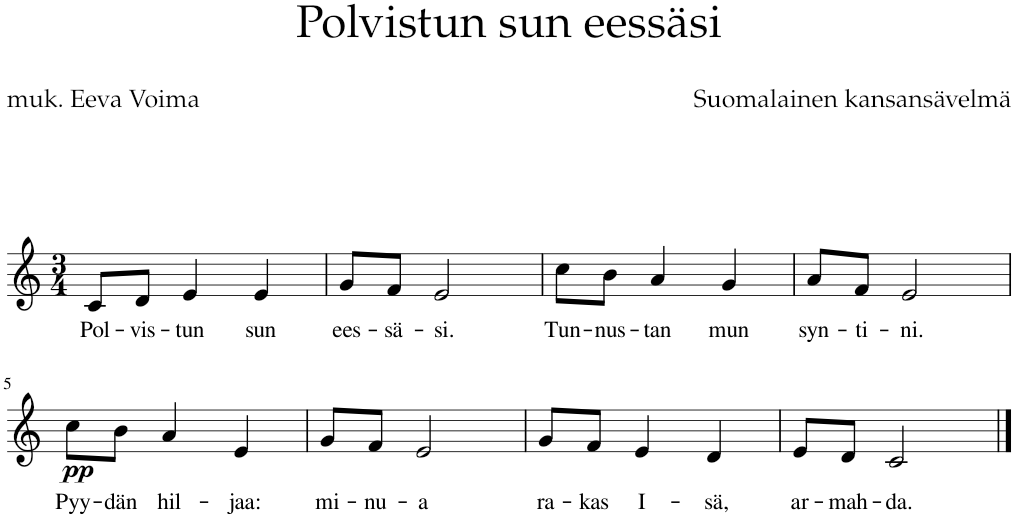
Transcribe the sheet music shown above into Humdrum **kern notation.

**kern	**text	**dynam
*part1	*part1	*part1
*staff1	*staff1	*staff1
*I"Staff	*	*
*clefG2	*	*
*k[]	*	*
*M3/4	*	*
=1	=1	=1
!	!LO:LY:b	!
8c/L	Pol-	.
!	!LO:LY:b	!
8d/J	-vis-	.
!	!LO:LY:b	!
4e/	-tun	.
!	!LO:LY:b	!
4e/	sun	.
=2	=2	=2
!	!LO:LY:b	!
8g/L	ees-	.
!	!LO:LY:b	!
8f/J	-sä-	.
!	!LO:LY:b	!
2e/	-si.	.
=3	=3	=3
!	!LO:LY:b	!
8cc\L	Tun-	.
!	!LO:LY:b	!
8b\J	-nus-	.
!	!LO:LY:b	!
4a/	-tan	.
!	!LO:LY:b	!
4g/	mun	.
=4	=4	=4
!	!LO:LY:b	!
8a/L	syn-	.
!	!LO:LY:b	!
8f/J	-ti-	.
!	!LO:LY:b	!
2e/	-ni.	.
!!LO:LB:g=z
=5	=5	=5
!	!LO:LY:b	!LO:DY:b
8cc\L	Pyy-	pp
!	!LO:LY:b	!
8b\J	-dän	.
!	!LO:LY:b	!
4a/	hil-	.
!	!LO:LY:b	!
4e/	-jaa:	.
=6	=6	=6
!	!LO:LY:b	!
8g/L	mi-	.
!	!LO:LY:b	!
8f/J	-nu-	.
!	!LO:LY:b	!
2e/	-a	.
=7	=7	=7
!	!LO:LY:b	!
8g/L	ra-	.
!	!LO:LY:b	!
8f/J	-kas	.
!	!LO:LY:b	!
4e/	I-	.
!	!LO:LY:b	!
4d/	-sä,	.
=8	=8	=8
!	!LO:LY:b	!
8e/L	ar-	.
!	!LO:LY:b	!
8d/J	-mah-	.
!	!LO:LY:b	!
2c/	-da.	.
==	==	==
*-	*-	*-
